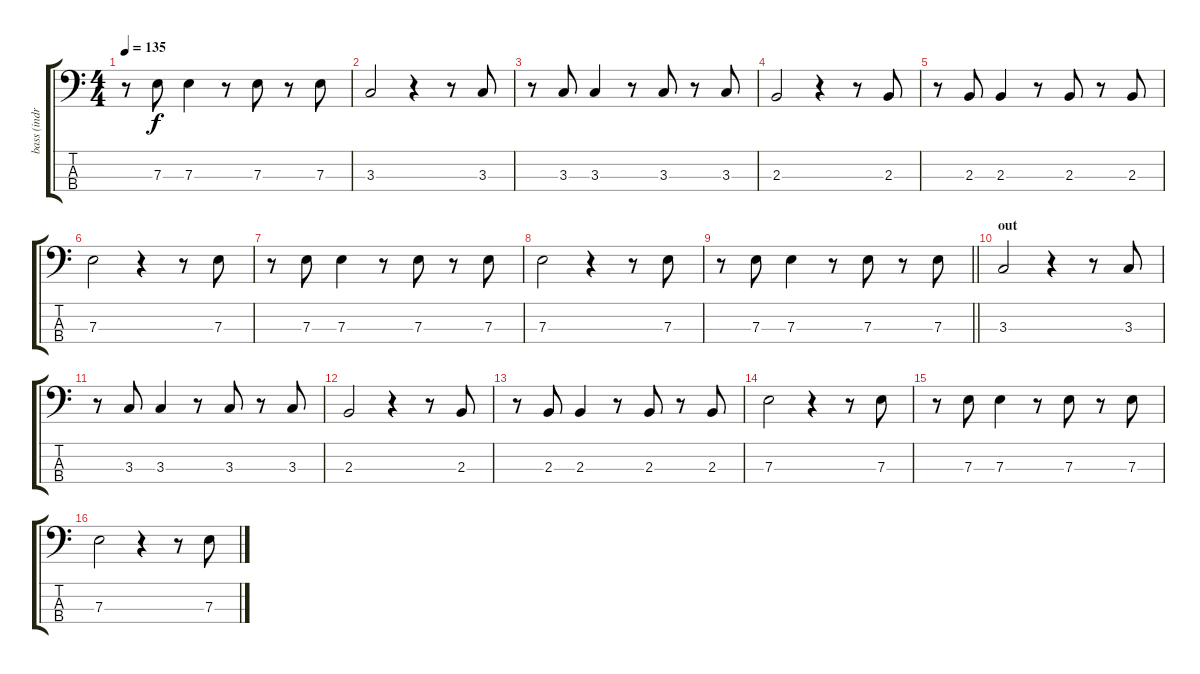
\track ("bass (indra)" "bass (indr") {instrument electricbassfinger}
\staff {score tabs}
\tuning (G2 D2 A1 E1) {hide}
\ts (4 4)
\tempo 135
\clef f4
\ks c
r.8{dy f} 7.3.8 7.3.4 r.8 7.3.8 r.8 7.3.8 |
3.3.2 r.4 r.8 3.3.8 |
r.8 3.3.8 3.3.4 r.8 3.3.8 r.8 3.3.8 |
2.3.2 r.4 r.8 2.3.8 |
r.8 2.3.8 2.3.4 r.8 2.3.8 r.8 2.3.8 |
7.3.2 r.4 r.8 7.3.8 |
r.8 7.3.8 7.3.4 r.8 7.3.8 r.8 7.3.8 |
7.3.2 r.4 r.8 7.3.8 |
\barLineRight lightlight
r.8 7.3.8 7.3.4 r.8 7.3.8 r.8 7.3.8 |
\section ("" "out")
3.3.2 r.4 r.8 3.3.8 |
r.8 3.3.8 3.3.4 r.8 3.3.8 r.8 3.3.8 |
2.3.2 r.4 r.8 2.3.8 |
r.8 2.3.8 2.3.4 r.8 2.3.8 r.8 2.3.8 |
7.3.2 r.4 r.8 7.3.8 |
r.8 7.3.8 7.3.4 r.8 7.3.8 r.8 7.3.8 |
7.3.2 r.4 r.8 7.3.8
